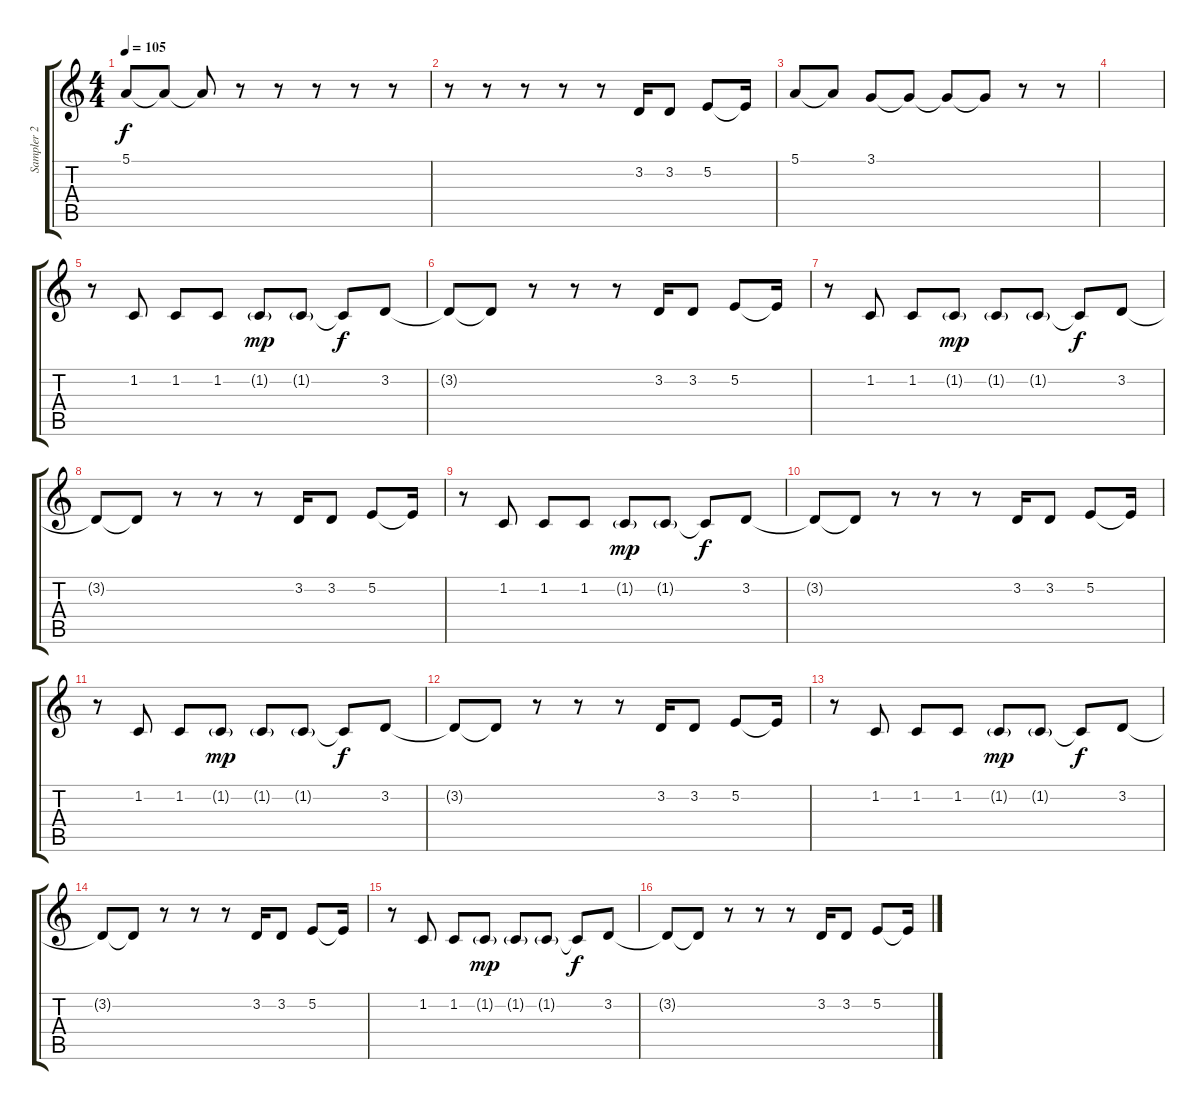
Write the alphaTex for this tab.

\track ("Sampler 2 " "Sampler 2 ") {instrument electricpiano2}
\staff {score tabs}
\tuning (E4 B3 G3 D3 A2 E2) {hide}
\ts (4 4)
\tempo 105
\clef g2
\ks c
5.1.8{dy f} 5.1{t}.8 5.1{t}.8 r.8 r.8 r.8 r.8 r.8 |
r.8 r.8 r.8 r.8 r.8 3.2.16 3.2.8 5.2.8 5.2{t}.16 |
5.1.8 5.1{t}.8 3.1.8 3.1{t}.8 3.1{t}.8 3.1{t}.8 r.8 r.8 |
|
r.8 1.2.8 1.2.8 1.2.8 1.2{g}.8{dy mp} 1.2{g}.8 1.2{t}.8{dy f} 3.2.8 |
3.2{t}.8 3.2{t}.8 r.8 r.8 r.8 3.2.16 3.2.8 5.2.8 5.2{t}.16 |
r.8 1.2.8 1.2.8 1.2{g}.8{dy mp} 1.2{g}.8 1.2{g}.8 1.2{t}.8{dy f} 3.2.8 |
3.2{t}.8 3.2{t}.8 r.8 r.8 r.8 3.2.16 3.2.8 5.2.8 5.2{t}.16 |
r.8 1.2.8 1.2.8 1.2.8 1.2{g}.8{dy mp} 1.2{g}.8 1.2{t}.8{dy f} 3.2.8 |
3.2{t}.8 3.2{t}.8 r.8 r.8 r.8 3.2.16 3.2.8 5.2.8 5.2{t}.16 |
r.8 1.2.8 1.2.8 1.2{g}.8{dy mp} 1.2{g}.8 1.2{g}.8 1.2{t}.8{dy f} 3.2.8 |
3.2{t}.8 3.2{t}.8 r.8 r.8 r.8 3.2.16 3.2.8 5.2.8 5.2{t}.16 |
r.8 1.2.8 1.2.8 1.2.8 1.2{g}.8{dy mp} 1.2{g}.8 1.2{t}.8{dy f} 3.2.8 |
3.2{t}.8 3.2{t}.8 r.8 r.8 r.8 3.2.16 3.2.8 5.2.8 5.2{t}.16 |
r.8 1.2.8 1.2.8 1.2{g}.8{dy mp} 1.2{g}.8 1.2{g}.8 1.2{t}.8{dy f} 3.2.8 |
3.2{t}.8 3.2{t}.8 r.8 r.8 r.8 3.2.16 3.2.8 5.2.8 5.2{t}.16
